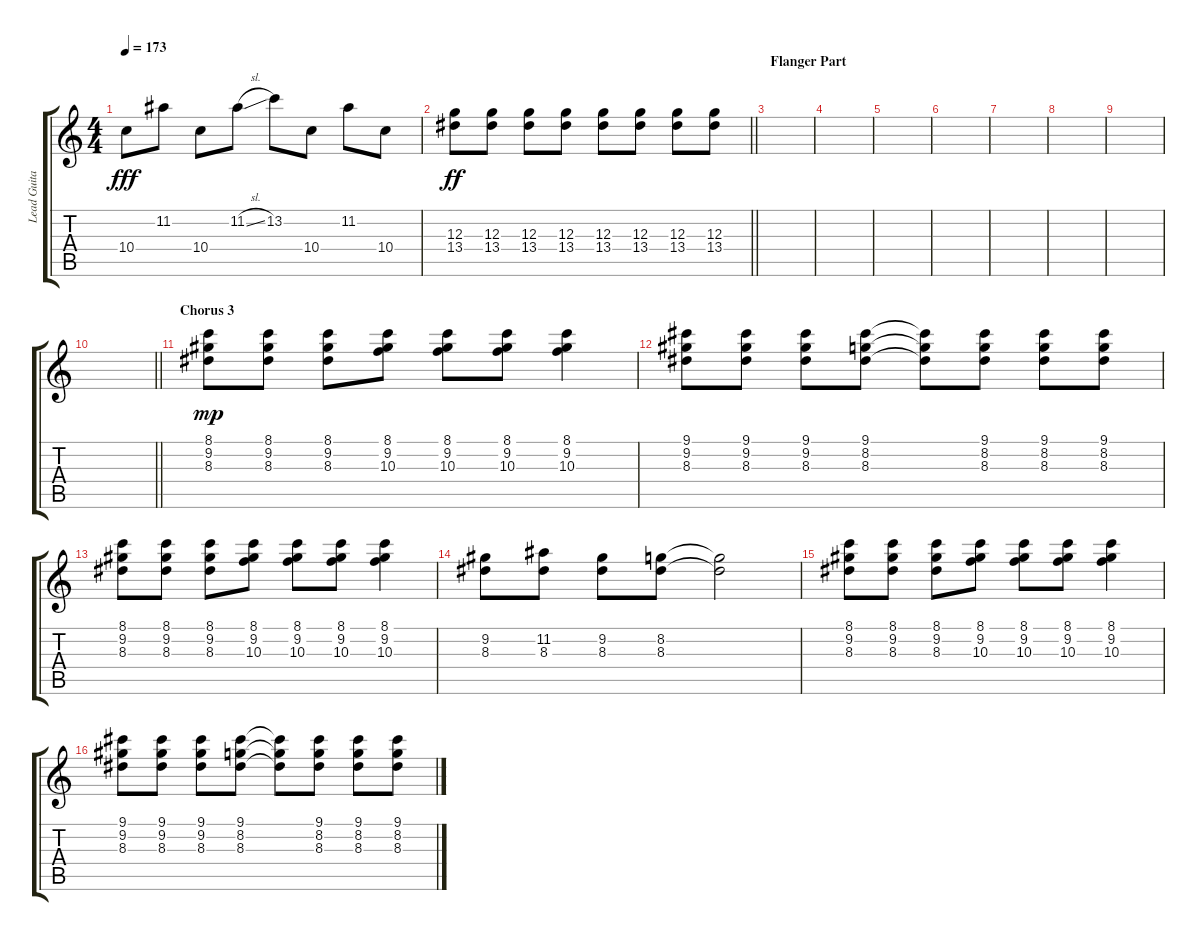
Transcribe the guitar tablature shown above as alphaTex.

\track ("Lead Guitar" "Lead Guita") {instrument distortionguitar}
\staff {score tabs}
\tuning (E4 B3 G3 D3 A2 E2) {hide}
\ts (4 4)
\tempo 173
\clef g2
\ks c
10.4.8{dy fff} 11.2.8 10.4.8 11.2{sl}.8 13.2.8 10.4.8 11.2.8 10.4.8 |
\barLineRight lightlight
(12.3 13.4).8{dy ff} (12.3 13.4).8 (12.3 13.4).8 (12.3 13.4).8 (12.3 13.4).8 (12.3 13.4).8 (12.3 13.4).8 (12.3 13.4).8 |
\section ("" "Flanger Part")
|
|
|
|
|
|
|
\barLineRight lightlight
|
\section ("" "Chorus 3")
(8.1 9.2 8.3).8{dy mp} (8.1 9.2 8.3).8 (8.1 9.2 8.3).8 (8.1 9.2 10.3).8 (8.1 9.2 10.3).8 (8.1 9.2 10.3).8 (8.1 9.2 10.3).4 |
(9.1 9.2 8.3).8 (9.1 9.2 8.3).8 (9.1 9.2 8.3).8 (9.1 8.2 8.3).8 (9.1{t} 8.2{t} 8.3{t}).8 (9.1 8.2 8.3).8 (9.1 8.2 8.3).8 (9.1 8.2 8.3).8 |
(8.1 9.2 8.3).8 (8.1 9.2 8.3).8 (8.1 9.2 8.3).8 (8.1 9.2 10.3).8 (8.1 9.2 10.3).8 (8.1 9.2 10.3).8 (8.1 9.2 10.3).4 |
(9.2 8.3).8 (11.2 8.3).8 (9.2 8.3).8 (8.2 8.3).8 (8.2{t} 8.3{t}).2 |
(8.1 9.2 8.3).8 (8.1 9.2 8.3).8 (8.1 9.2 8.3).8 (8.1 9.2 10.3).8 (8.1 9.2 10.3).8 (8.1 9.2 10.3).8 (8.1 9.2 10.3).4 |
(9.1 9.2 8.3).8 (9.1 9.2 8.3).8 (9.1 9.2 8.3).8 (9.1 8.2 8.3).8 (9.1{t} 8.2{t} 8.3{t}).8 (9.1 8.2 8.3).8 (9.1 8.2 8.3).8 (9.1 8.2 8.3).8
